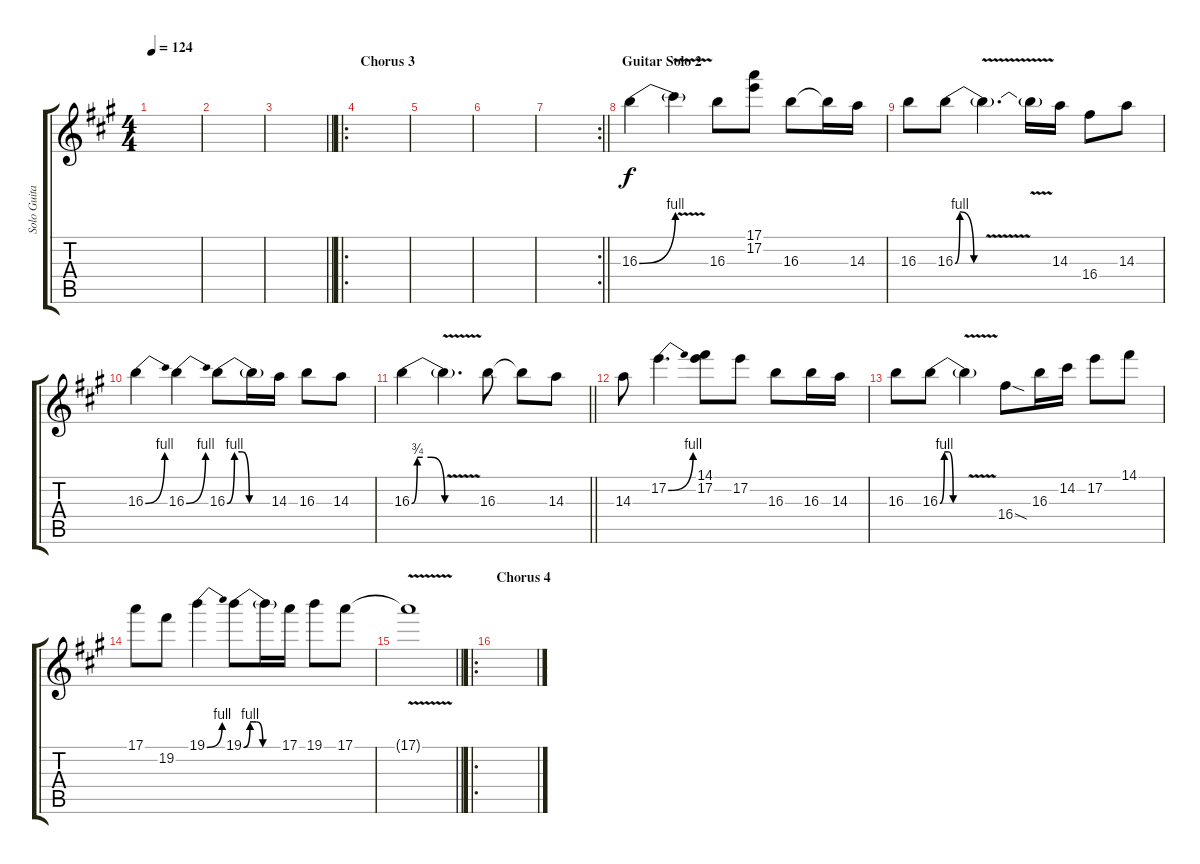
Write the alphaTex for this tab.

\track ("Solo Guitar" "Solo Guita") {instrument overdrivenguitar}
\staff {score tabs}
\tuning (E4 B3 G3 D3 A2 E2) {hide}
\ts (4 4)
\tempo 124
\clef g2
\ks a
|
|
\barLineRight lightlight
|
\ro
\section ("" "Chorus 3")
|
|
|
\rc 2
\barLineRight lightlight
|
\section ("" "Guitar Solo 2")
16.3{be (bend 0 0 60 4)}.4 16.3{v t}.4 16.3.8 (17.1 17.2).8 16.3.8 16.3{t}.16 14.3.16 |
16.3.8 16.3{be (custom 0 0 10 4 39 0 45 0 60 0)}.8 16.3{v t}.4{d} 16.3{t}.16 14.3.16 16.4.8 14.3.8 |
16.3{be (bend 0 0 60 4)}.4 16.3{be (bend 0 0 60 4)}.4 16.3{be (custom 0 0 10 4 20 4 30 0 60 0)}.8 16.3{t}.16 14.3.16 16.3.8 14.3.8 |
\barLineRight lightlight
16.3{be (custom 0 0 10 3 20 3 35 3 60 0)}.4 16.3{v t}.4{d} 16.3.8 16.3{t}.8 14.3.8 |
14.3.8 17.2{be (bend 0 0 60 4)}.4{d} (14.1 17.2).8 17.2.8 16.3.8 16.3.16 14.3.16 |
16.3.8 16.3{be (custom 0 0 10 4 20 4 30 0 60 0)}.8 16.3{v t}.4 16.4{sod}.8 16.3.16 14.2.16 17.2.8 14.1.8 |
17.1.8 19.2.8 19.1{be (bend 0 0 60 4)}.4 19.1{be (custom 0 0 10 4 20 4 30 0 60 0)}.8 19.1{t}.16 17.1.16 19.1.8 17.1.8 |
\barLineRight lightlight
17.1{v t}.1 |
\ro
\section ("" "Chorus 4")
